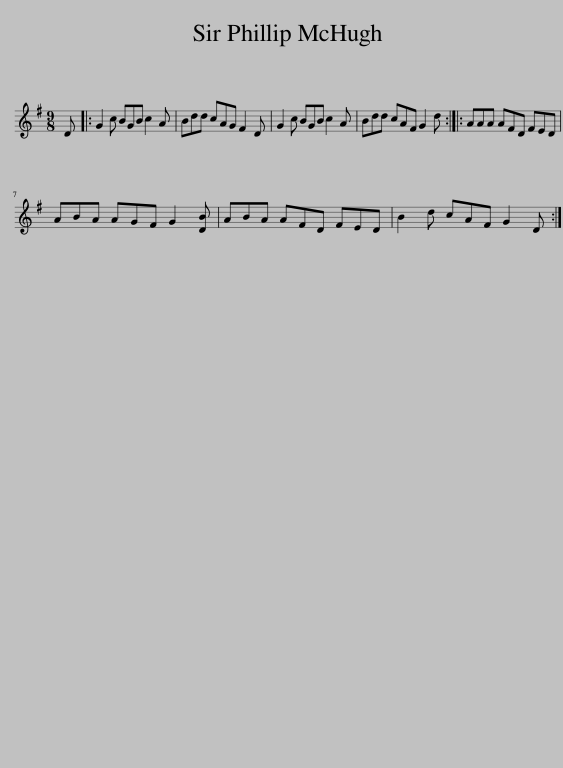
X:1
L:1/8
M:9/8
I:linebreak $
K:G
V:1 treble
V:1
 D |: G2 c BGB c2 A | Bdd cAG F2 D | G2 c BGB c2 A | Bdd cAF G2 d :: %5
 AAA AFD FED |$ ABA AGF G2 [DB] | ABA AFD FED | B2 d cAF G2 D :| %9
